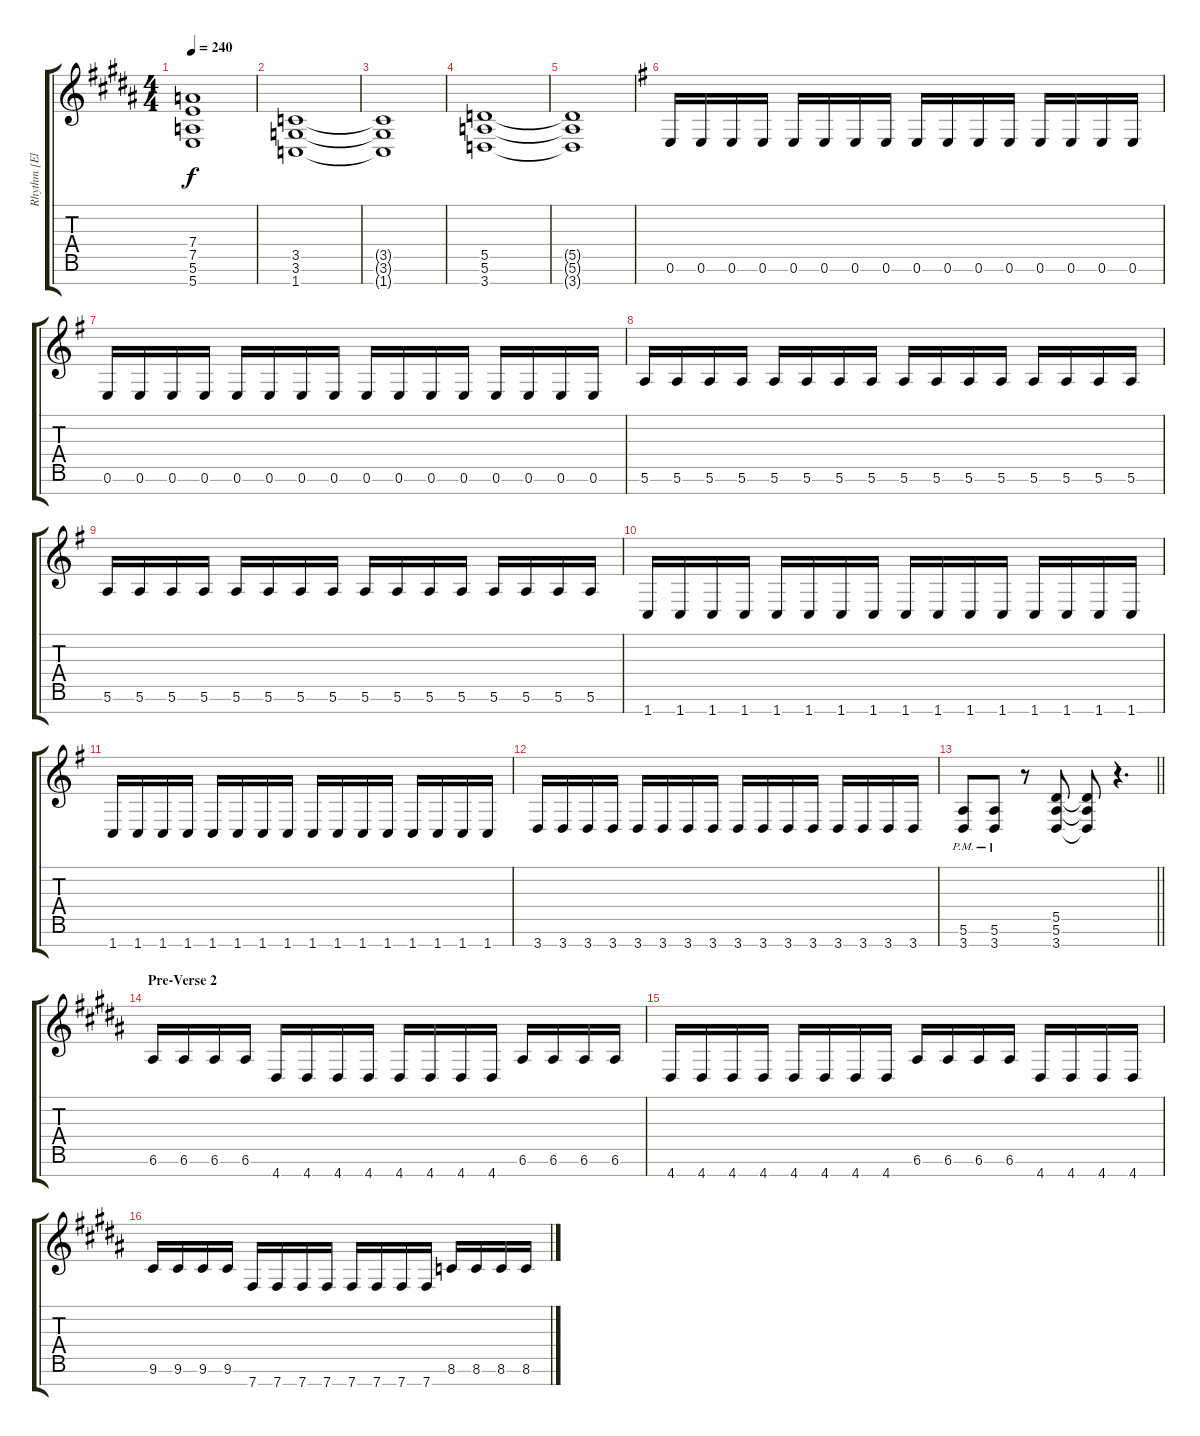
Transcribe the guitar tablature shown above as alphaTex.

\track ("Rhythm [Ellis]" "Rhythm [El") {instrument distortionguitar}
\staff {score tabs}
\tuning (E4 B3 G3 D3 A2 E2 B1) {hide}
\ts (4 4)
\tempo 240
\clef g2
\ks b
(7.4{t} 7.5{t} 5.6{t} 5.7{t}).1{dy f} |
(3.5 3.6 1.7).1 |
(3.5{t} 3.6{t} 1.7{t}).1 |
(5.5 5.6 3.7).1 |
(5.5{t} 5.6{t} 3.7{t}).1 |
\ks eminor
0.6.16 0.6.16 0.6.16 0.6.16 0.6.16 0.6.16 0.6.16 0.6.16 0.6.16 0.6.16 0.6.16 0.6.16 0.6.16 0.6.16 0.6.16 0.6.16 |
0.6.16 0.6.16 0.6.16 0.6.16 0.6.16 0.6.16 0.6.16 0.6.16 0.6.16 0.6.16 0.6.16 0.6.16 0.6.16 0.6.16 0.6.16 0.6.16 |
5.6.16 5.6.16 5.6.16 5.6.16 5.6.16 5.6.16 5.6.16 5.6.16 5.6.16 5.6.16 5.6.16 5.6.16 5.6.16 5.6.16 5.6.16 5.6.16 |
5.6.16 5.6.16 5.6.16 5.6.16 5.6.16 5.6.16 5.6.16 5.6.16 5.6.16 5.6.16 5.6.16 5.6.16 5.6.16 5.6.16 5.6.16 5.6.16 |
1.7.16 1.7.16 1.7.16 1.7.16 1.7.16 1.7.16 1.7.16 1.7.16 1.7.16 1.7.16 1.7.16 1.7.16 1.7.16 1.7.16 1.7.16 1.7.16 |
1.7.16 1.7.16 1.7.16 1.7.16 1.7.16 1.7.16 1.7.16 1.7.16 1.7.16 1.7.16 1.7.16 1.7.16 1.7.16 1.7.16 1.7.16 1.7.16 |
3.7.16 3.7.16 3.7.16 3.7.16 3.7.16 3.7.16 3.7.16 3.7.16 3.7.16 3.7.16 3.7.16 3.7.16 3.7.16 3.7.16 3.7.16 3.7.16 |
\barLineRight lightlight
(5.6{pm} 3.7).8 (5.6{pm} 3.7).8 r.8 (5.5 5.6 3.7).8 (5.5{t} 5.6{t} 3.7{t}).8 r.4{d} |
\section ("" "Pre-Verse 2")
\ks b
6.6.16 6.6.16 6.6.16 6.6.16 4.7.16 4.7.16 4.7.16 4.7.16 4.7.16 4.7.16 4.7.16 4.7.16 6.6.16 6.6.16 6.6.16 6.6.16 |
4.7.16 4.7.16 4.7.16 4.7.16 4.7.16 4.7.16 4.7.16 4.7.16 6.6.16 6.6.16 6.6.16 6.6.16 4.7.16 4.7.16 4.7.16 4.7.16 |
9.6.16 9.6.16 9.6.16 9.6.16 7.7.16 7.7.16 7.7.16 7.7.16 7.7.16 7.7.16 7.7.16 7.7.16 8.6.16 8.6.16 8.6.16 8.6.16
